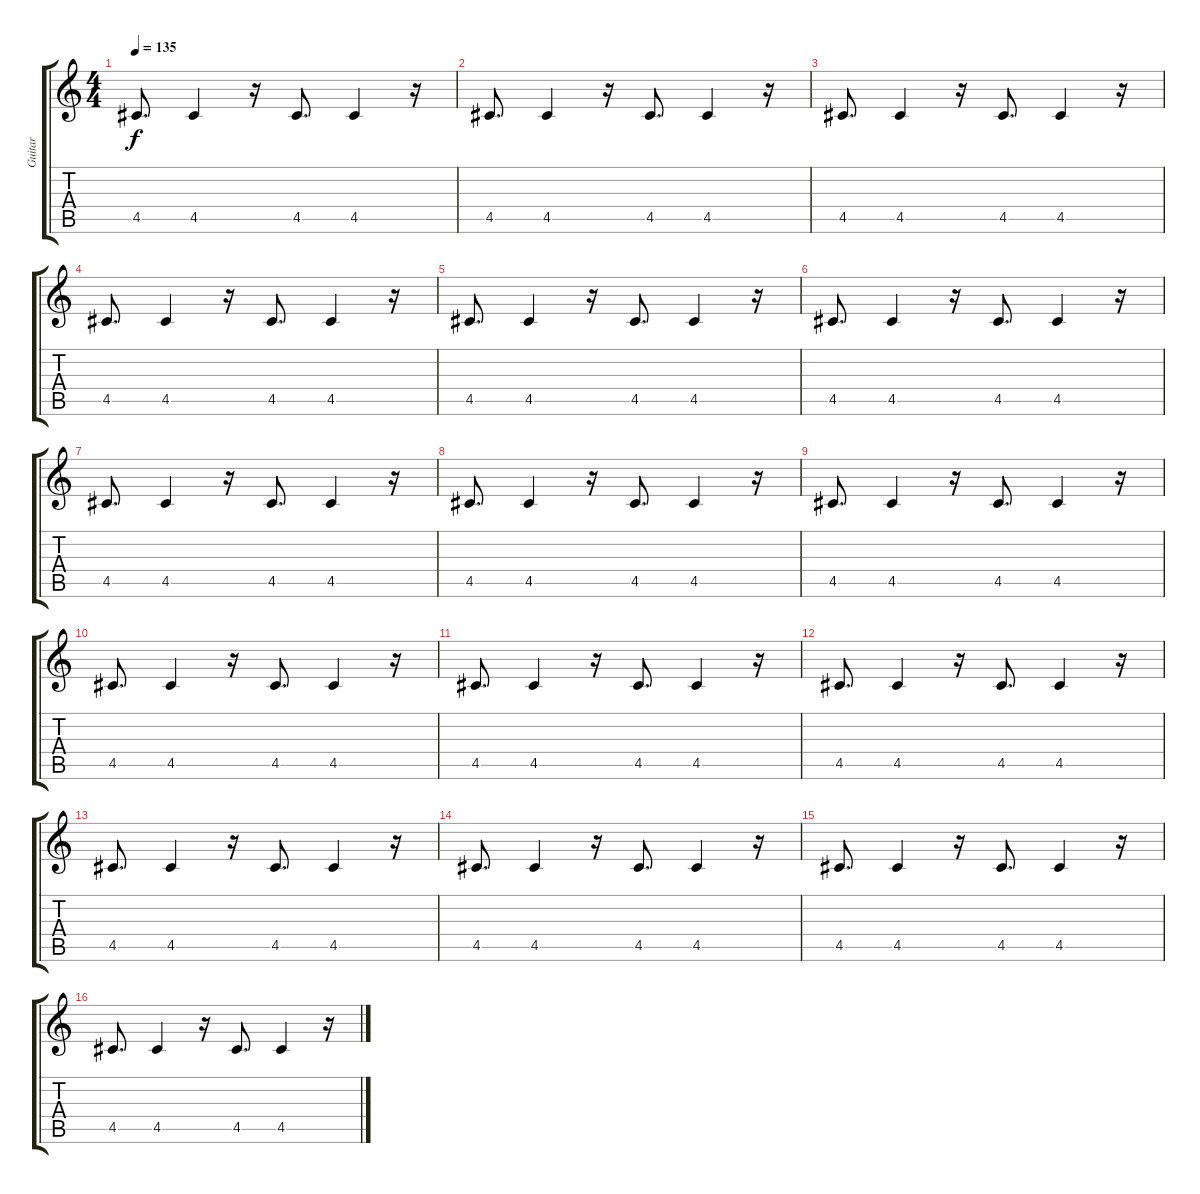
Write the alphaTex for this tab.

\track ("Guitar" "Guitar") {instrument overdrivenguitar}
\staff {score tabs}
\tuning (E4 B3 G3 D3 A2 E2) {hide}
\ts (4 4)
\tempo 135
\clef g2
\ks c
4.5.8{d dy f} 4.5.4 r.16 4.5.8{d} 4.5.4 r.16 |
4.5.8{d} 4.5.4 r.16 4.5.8{d} 4.5.4 r.16 |
4.5.8{d} 4.5.4 r.16 4.5.8{d} 4.5.4 r.16 |
4.5.8{d} 4.5.4 r.16 4.5.8{d} 4.5.4 r.16 |
4.5.8{d} 4.5.4 r.16 4.5.8{d} 4.5.4 r.16 |
4.5.8{d} 4.5.4 r.16 4.5.8{d} 4.5.4 r.16 |
4.5.8{d} 4.5.4 r.16 4.5.8{d} 4.5.4 r.16 |
4.5.8{d} 4.5.4 r.16 4.5.8{d} 4.5.4 r.16 |
4.5.8{d} 4.5.4 r.16 4.5.8{d} 4.5.4 r.16 |
4.5.8{d} 4.5.4 r.16 4.5.8{d} 4.5.4 r.16 |
4.5.8{d} 4.5.4 r.16 4.5.8{d} 4.5.4 r.16 |
4.5.8{d} 4.5.4 r.16 4.5.8{d} 4.5.4 r.16 |
4.5.8{d} 4.5.4 r.16 4.5.8{d} 4.5.4 r.16 |
4.5.8{d} 4.5.4 r.16 4.5.8{d} 4.5.4 r.16 |
4.5.8{d} 4.5.4 r.16 4.5.8{d} 4.5.4 r.16 |
4.5.8{d} 4.5.4 r.16 4.5.8{d} 4.5.4 r.16
